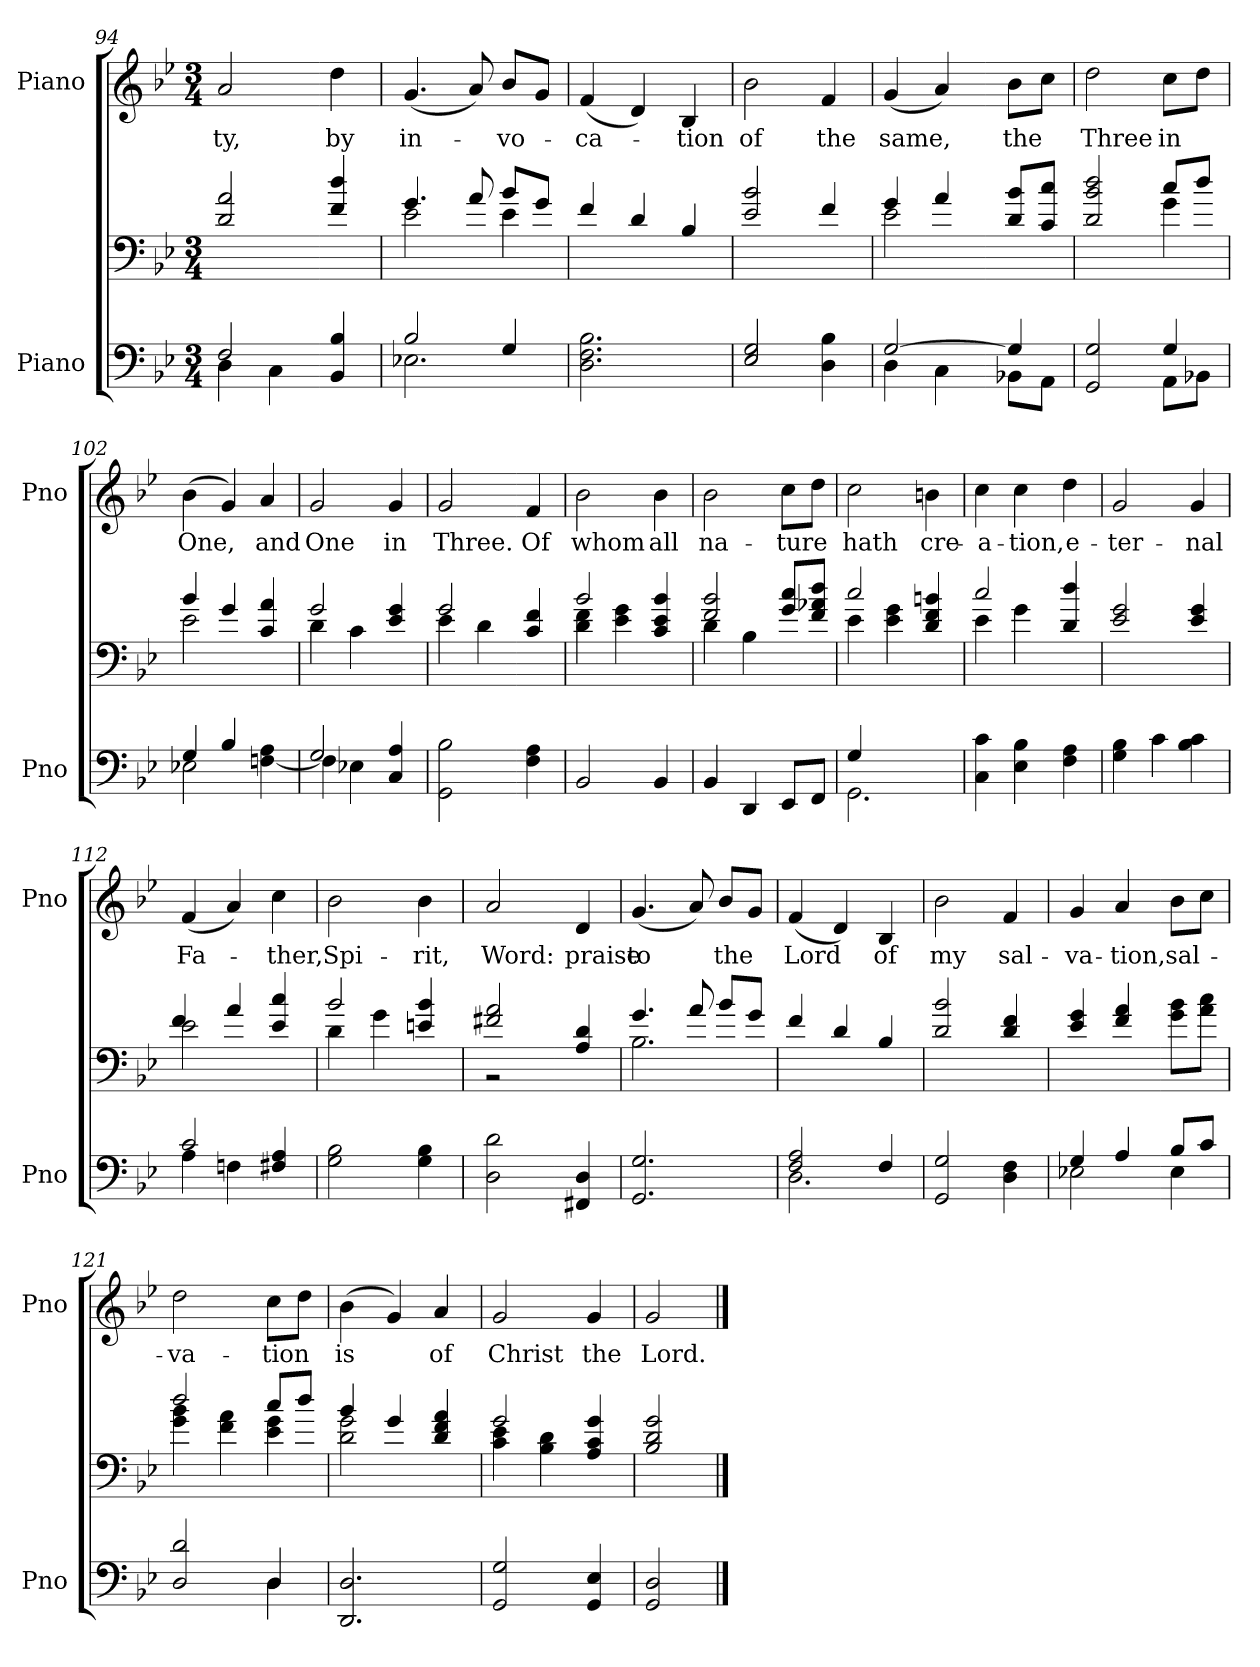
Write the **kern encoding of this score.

**kern	**kern	**kern	**text
*part2	*part2	*part1	*part1
*staff3	*staff2	*staff1	*staff1
*I"Piano	*	*I"Piano	*
*I'Pno	*	*I'Pno	*
*clefF4	*clefF4	*clefG2	*
*k[b-e-]	*k[b-e-]	*k[b-e-]	*
*M3/4	*M3/4	*M3/4	*
=94	=94	=94	=94
*^	*	*	*
!	!	!	!	!LO:LY:b
2F/	4D\	2d/ 2a/	2a/	-ty,
.	4C\	.	.	.
!!LO:LB:g=z
=95-	=95-	=95-	=95-	=95-
!	!	!	!	!LO:LY:b
*v	*v	*	*	*
4BB-/ 4B-/	4f/ 4dd/	4dd\	by
=96	=96	=96	=96
*^	*^	*	*
!	!	!	!	!	!LO:LY:b
2B-/	2.E-X\	2e-\	4.g/	(<4.g/	in-
.	.	.	8a/	8a/)	.
!	!	!	!	!	!LO:LY:b
4G/	.	4e-\	8b-/L	8b-/L	-vo-
.	.	.	8g/J	8g/J	.
*v	*v	*	*	*	*
=97	=97	=97	=97	=97
!	!	!	!	!LO:LY:b
2.D\ 2.F\ 2.B-\	2.ryy	4f/	(<4f/	-ca-
.	.	4d/	4d/)	.
!	!	!	!	!LO:LY:b
.	.	4B-/	4B-/	-tion
=98	=98	=98	=98	=98
*^	*	*	*	*
!	!	!	!	!	!LO:LY:b
2E-/ 2G/	2ryy	2.ryy	2e-/ 2b-/	2b-\	of
!	!	!	!	!	!LO:LY:b
4ryy	4D\ 4B-\	.	4f/	4f/	the
=99	=99	=99	=99	=99	=99
!	!	!	!	!	!LO:LY:b
[2G/	4D\	2e-\	4g/	(<4g/	same,
.	4C\	.	4a/	4a/)	.
!!LO:LB:g=z
=100-	=100-	=100-	=100-	=100-	=100-
!	!	!	!	!	!LO:LY:b
*	*	*v	*v	*	*
4G/]	8BB-X\L	8d/ 8b-/L	8b-\L	the
.	8AA\J	8c/ 8cc/J	8cc\J	.
=101	=101	=101	=101	=101
*	*	*^	*	*
!	!	!	!	!	!LO:LY:b
2GG/ 2G/	2ryy	2ryy	2d/ 2b-/ 2dd/	2dd\	Three
!	!	!	!	!	!LO:LY:b
4G/	8AA\L	4g\	8cc/L	8cc\L	in
.	8BB-X\J	.	8dd/J	8dd\J	.
=102	=102	=102	=102	=102	=102
!	!	!	!	!	!LO:LY:b
4G/	2E-X\	2e-\	4b-/	(>4b-\	One,
4B-/	.	.	4g/	4g/)	.
!	!	!	!	!	!LO:LY:b
4ryy	[4Fn\ 4A\	4ryy	4c/ 4a/	4a/	and
=103	=103	=103	=103	=103	=103
!	!	!	!	!	!LO:LY:b
2G/	4F\]	4d\	2g/	2g/	One
.	4E-X\	4c\	.	.	.
!	!	!	!	!	!LO:LY:b
4C/ 4A/	4ryy	4ryy	4e-/ 4g/	4g/	in
=104	=104	=104	=104	=104	=104
!	!	!	!	!	!LO:LY:b
*v	*v	*	*	*	*
2GG\ 2B-\	4e-\	2g/	2g/	Three.
.	4d\	.	.	.
*	*v	*v	*	*
!!LO:LB:g=z
=105-	=105-	=105-	=105-
!	!	!	!LO:LY:b
4F\ 4A\	4c/ 4f/	4f/	Of
=106	=106	=106	=106
*	*^	*	*
!	!	!	!	!LO:LY:b
2BB-/	4d\ 4f\	2b-/	2b-\	whom
.	4e-\ 4g\	.	.	.
!	!	!	!	!LO:LY:b
4BB-/	4ryy	4c/ 4e-/ 4b-/	4b-\	all
=107	=107	=107	=107	=107
!	!	!	!	!LO:LY:b
4BB-/	4d\	2f/ 2b-/	2b-\	na-
4DD/	4B-\	.	.	.
!	!	!	!	!LO:LY:b
8EE-/L	4ryy	8g/ 8cc/L	8cc\L	-ture
8FF/J	.	8f/ 8a-X/ 8dd/J	8dd\J	.
=108	=108	=108	=108	=108
*^	*	*	*	*
!	!	!	!	!	!LO:LY:b
4G/	2.GG\	4e-\	2cc/	2cc\	hath
2ryy	.	4e-\ 4g\	.	.	.
!	!	!	!	!	!LO:LY:b
.	.	4ryy	4d/ 4f/ 4bn/	4bn\	cre-
*v	*v	*	*	*	*
=109	=109	=109	=109	=109
!	!	!	!	!LO:LY:b
4C\ 4c\	4e-\	2cc/	4cc\	-a-
!	!	!	!	!LO:LY:b
4E-\ 4B-\	4g\	.	4cc\	-tion,
*	*v	*v	*	*
!!LO:LB:g=z
=110-	=110-	=110-	=110-
!	!	!	!LO:LY:b
4F\ 4A\	4d/ 4dd/	4dd\	e-
=111	=111	=111	=111
*	*^	*	*
!	!	!	!	!LO:LY:b
4G\ 4B-\	2.ryy	2e-/ 2g/	2g/	-ter-
4c\	.	.	.	.
!	!	!	!	!LO:LY:b
4B-\ 4c\	.	4e-/ 4g/	4g/	-nal
=112	=112	=112	=112	=112
*^	*	*	*	*
!	!	!	!	!	!LO:LY:b
2c/	4A\	2e-\	4f/	(<4f/	Fa-
.	4Fn\	.	4a/	4a/)	.
!	!	!	!	!	!LO:LY:b
4F#X/ 4A/	4ryy	4ryy	4e-/ 4cc/	4cc\	-ther,
=113	=113	=113	=113	=113	=113
!	!	!	!	!	!LO:LY:b
*v	*v	*	*	*	*
2G\ 2B-\	4d\	2b-/	2b-\	Spi-
.	4g\	.	.	.
!	!	!	!	!LO:LY:b
4G\ 4B-\	4ryy	4en/ 4b-/	4b-\	-rit,
=114	=114	=114	=114	=114
!	!	!	!	!LO:LY:b
2D\ 2d\	2f#X/ 2a/	2r	2a/	Word:
!!LO:LB:g=z
=115-	=115-	=115-	=115-	=115-
!	!	!	!	!LO:LY:b
*	*v	*v	*	*
4FF#X/ 4D/	4A/ 4d/	4d/	praise
=116	=116	=116	=116
*	*^	*	*
!	!	!	!	!LO:LY:b
2.GG/ 2.G/	2.B-\	4.g/	(<4.g/	to
.	.	8a/	8a/)	.
!	!	!	!	!LO:LY:b
.	.	8b-/L	8b-/L	the
.	.	8g/J	8g/J	.
=117	=117	=117	=117	=117
*^	*	*	*	*
!	!	!	!	!	!LO:LY:b
2F/ 2A/	2.D\	2.ryy	4f/	(<4f/	Lord
.	.	.	4d/	4d/)	.
!	!	!	!	!	!LO:LY:b
4F/	.	.	4B-/	4B-/	of
*v	*v	*	*	*	*
=118	=118	=118	=118	=118
!	!	!	!	!LO:LY:b
2GG/ 2G/	2.ryy	2d/ 2b-/	2b-\	my
!	!	!	!	!LO:LY:b
4D\ 4F\	.	4d/ 4f/	4f/	sal-
=119	=119	=119	=119	=119
*^	*	*	*	*
!	!	!	!	!	!LO:LY:b
*	*	*v	*v	*	*
4G/	2E-X\	4e-/ 4g/	4g/	-va-
!	!	!	!	!LO:LY:b
4A/	.	4f/ 4a/	4a/	-tion,
!!LO:LB:g=z
=120-	=120-	=120-	=120-	=120-
!	!	!	!	!LO:LY:b
8B-/L	4E-\	8g\ 8b-\L	8b-\L	sal-
8c/J	.	8a\ 8cc\J	8cc\J	.
=121	=121	=121	=121	=121
*	*	*^	*	*
!	!	!	!	!	!LO:LY:b
2D/ 2d/	2ryy	4g\ 4b-\	2dd/	2dd\	-va-
.	.	4f\ 4a\	.	.	.
!	!	!	!	!	!LO:LY:b
4D/	4D\	4e-\ 4g\	8cc/L	8cc\L	-tion
.	.	.	8dd/J	8dd\J	.
*v	*v	*	*	*	*
=122	=122	=122	=122	=122
!	!	!	!	!LO:LY:b
2.DD/ 2.D/	2d\ 2g\	4b-/	(>4b-\	is
.	.	4g/	4g/)	.
!	!	!	!	!LO:LY:b
.	4ryy	4d/ 4f/ 4a/	4a/	of
=123	=123	=123	=123	=123
!	!	!	!	!LO:LY:b
2GG/ 2G/	4c\ 4e-\	2g/	2g/	Christ
.	4B-\ 4d\	.	.	.
!	!	!	!	!LO:LY:b
4GG/ 4E-/	4ryy	4A/ 4c/ 4g/	4g/	the
=124	=124	=124	=124	=124
!	!	!	!	!LO:LY:b
2GG/ 2D/	2ryy	2B-/ 2d/ 2g/	2g/	Lord.
*	*v	*v	*	*
==	==	==	==
*-	*-	*-	*-
